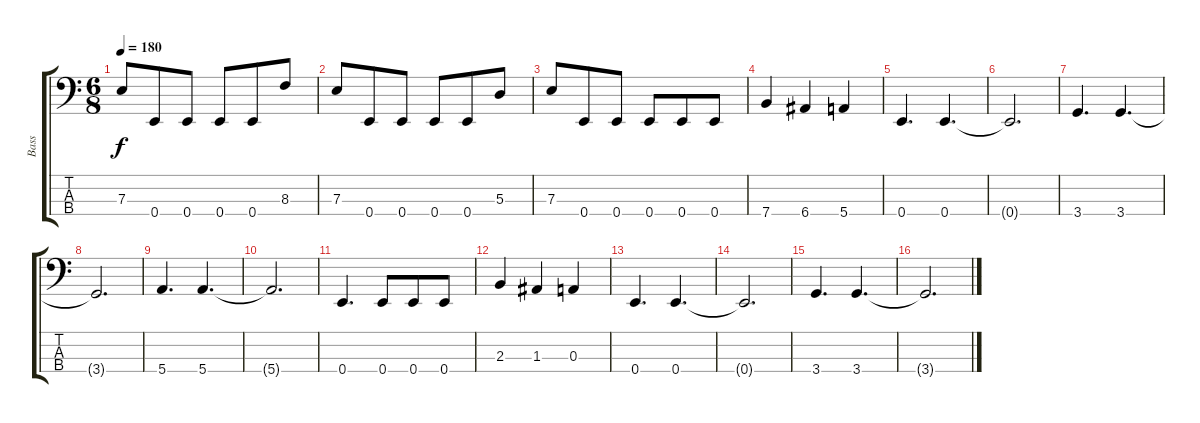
\track ("Bass" "Bass") {instrument electricbasspick}
\staff {score tabs}
\tuning (G2 D2 A1 E1) {hide}
\ts (6 8)
\tempo 180
\clef f4
\ks c
7.3.8{dy f} 0.4.8 0.4.8 0.4.8 0.4.8 8.3.8 |
7.3.8 0.4.8 0.4.8 0.4.8 0.4.8 5.3.8 |
7.3.8 0.4.8 0.4.8 0.4.8 0.4.8 0.4.8 |
7.4.4 6.4.4 5.4.4 |
0.4.4{d} 0.4.4{d} |
0.4{t}.2{d} |
3.4.4{d} 3.4.4{d} |
3.4{t}.2{d} |
5.4.4{d} 5.4.4{d} |
5.4{t}.2{d} |
0.4.4{d} 0.4.8 0.4.8 0.4.8 |
2.3.4 1.3.4 0.3.4 |
0.4.4{d} 0.4.4{d} |
0.4{t}.2{d} |
3.4.4{d} 3.4.4{d} |
3.4{t}.2{d}
